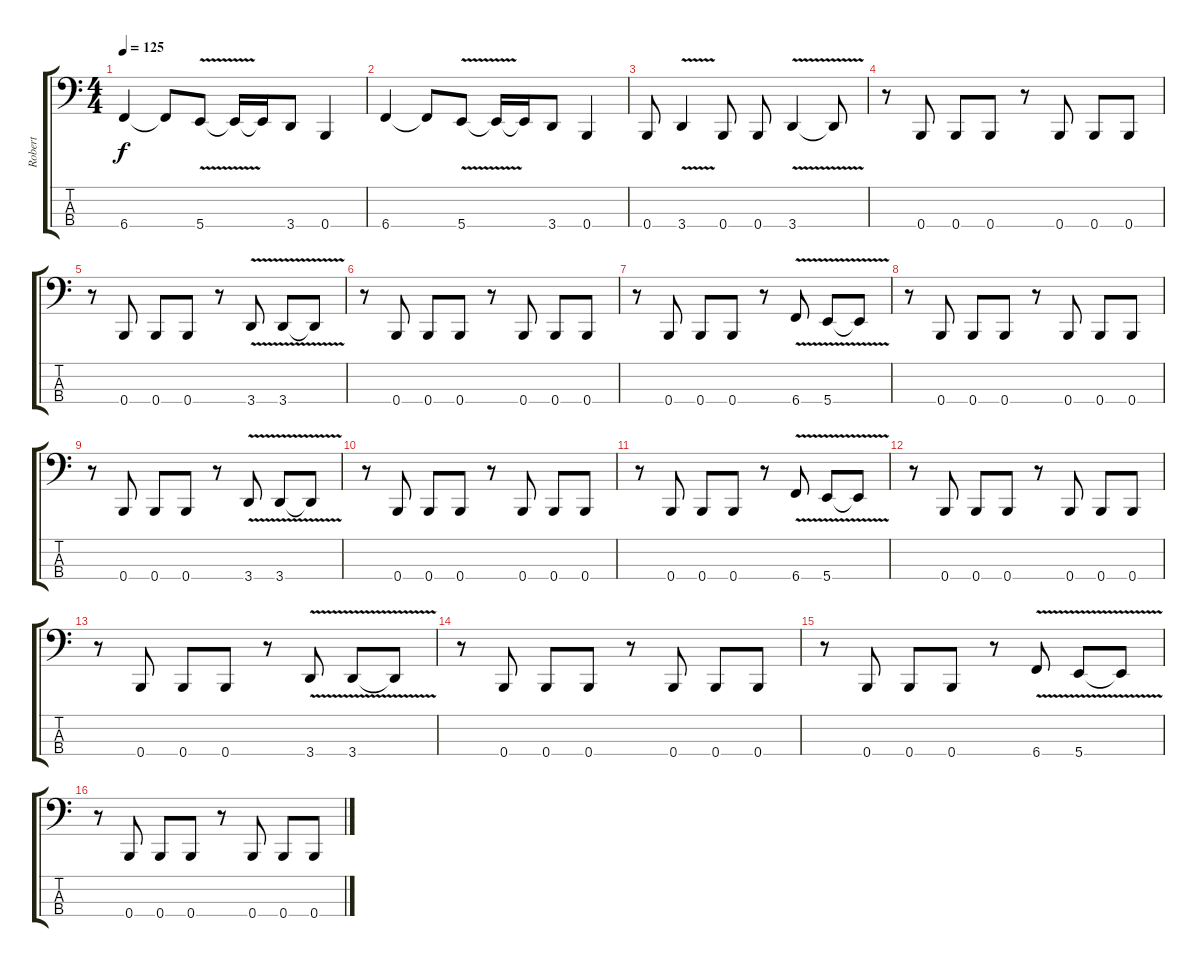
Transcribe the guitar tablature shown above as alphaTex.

\track ("Robert" "Robert") {instrument electricbassfinger}
\staff {score tabs}
\tuning (G2 D2 A1 B0) {hide}
\ts (4 4)
\tempo 125
\clef f4
\ks c
6.4.4{dy f} 6.4{t}.8 5.4{v}.8 5.4{t}.16 5.4{t}.16 3.4.8 0.4.4 |
6.4.4 6.4{t}.8 5.4{v}.8 5.4{t}.16 5.4{t}.16 3.4.8 0.4.4 |
0.4.8 3.4{v}.4 0.4.8 0.4.8 3.4{v}.4 3.4{t}.8 |
r.8 0.4.8 0.4.8 0.4.8 r.8 0.4.8 0.4.8 0.4.8 |
r.8 0.4.8 0.4.8 0.4.8 r.8 3.4{v}.8 3.4{v}.8 3.4{t}.8 |
r.8 0.4.8 0.4.8 0.4.8 r.8 0.4.8 0.4.8 0.4.8 |
r.8 0.4.8 0.4.8 0.4.8 r.8 6.4{v}.8 5.4{v}.8 5.4{t}.8 |
r.8 0.4.8 0.4.8 0.4.8 r.8 0.4.8 0.4.8 0.4.8 |
r.8 0.4.8 0.4.8 0.4.8 r.8 3.4{v}.8 3.4{v}.8 3.4{t}.8 |
r.8 0.4.8 0.4.8 0.4.8 r.8 0.4.8 0.4.8 0.4.8 |
r.8 0.4.8 0.4.8 0.4.8 r.8 6.4{v}.8 5.4{v}.8 5.4{t}.8 |
r.8 0.4.8 0.4.8 0.4.8 r.8 0.4.8 0.4.8 0.4.8 |
r.8 0.4.8 0.4.8 0.4.8 r.8 3.4{v}.8 3.4{v}.8 3.4{t}.8 |
r.8 0.4.8 0.4.8 0.4.8 r.8 0.4.8 0.4.8 0.4.8 |
r.8 0.4.8 0.4.8 0.4.8 r.8 6.4{v}.8 5.4{v}.8 5.4{t}.8 |
r.8 0.4.8 0.4.8 0.4.8 r.8 0.4.8 0.4.8 0.4.8
